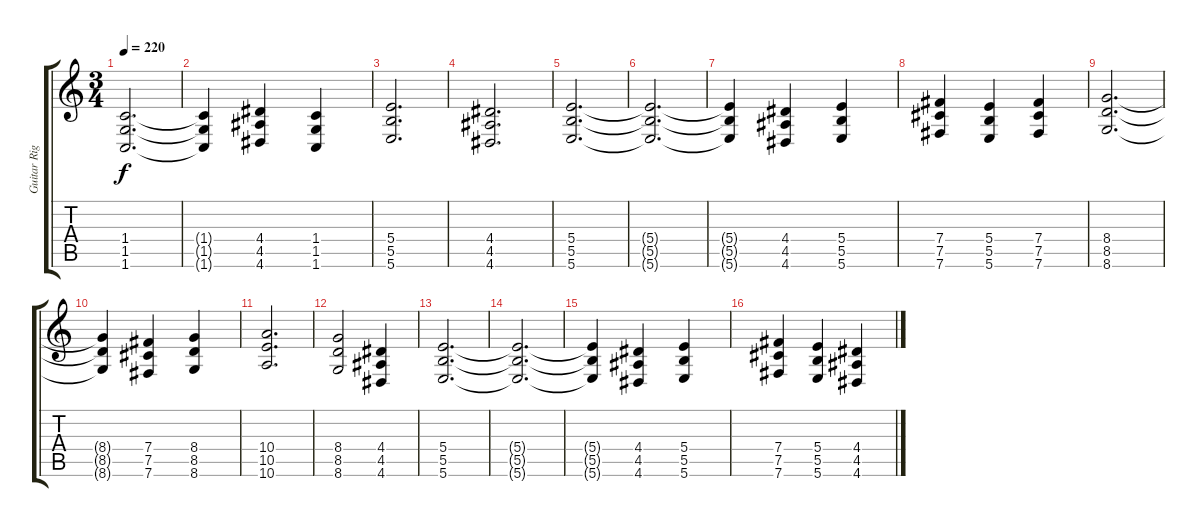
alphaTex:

\track ("Guitar Right" "Guitar Rig") {instrument overdrivenguitar}
\staff {score tabs}
\tuning (Db4 Ab3 E3 B2 Gb2 B1) {hide}
\ts (3 4)
\tempo 220
\clef g2
\ks c
(1.4 1.5 1.6).2{d dy f} |
(1.4{t} 1.5{t} 1.6{t}).4 (4.4 4.5 4.6).4 (1.4 1.5 1.6).4 |
(5.4 5.5 5.6).2{d} |
(4.4 4.5 4.6).2{d} |
(5.4 5.5 5.6).2{d} |
(5.4{t} 5.5{t} 5.6{t}).2{d} |
(5.4{t} 5.5{t} 5.6{t}).4 (4.4 4.5 4.6).4 (5.4 5.5 5.6).4 |
(7.4 7.5 7.6).4 (5.4 5.5 5.6).4 (7.4 7.5 7.6).4 |
(8.4 8.5 8.6).2{d} |
(8.4{t} 8.5{t} 8.6{t}).4 (7.4 7.5 7.6).4 (8.4 8.5 8.6).4 |
(10.4 10.5 10.6).2{d} |
(8.4 8.5 8.6).2 (4.4 4.5 4.6).4 |
(5.4 5.5 5.6).2{d} |
(5.4{t} 5.5{t} 5.6{t}).2{d} |
(5.4{t} 5.5{t} 5.6{t}).4 (4.4 4.5 4.6).4 (5.4 5.5 5.6).4 |
(7.4 7.5 7.6).4 (5.4 5.5 5.6).4 (4.4 4.5 4.6).4
